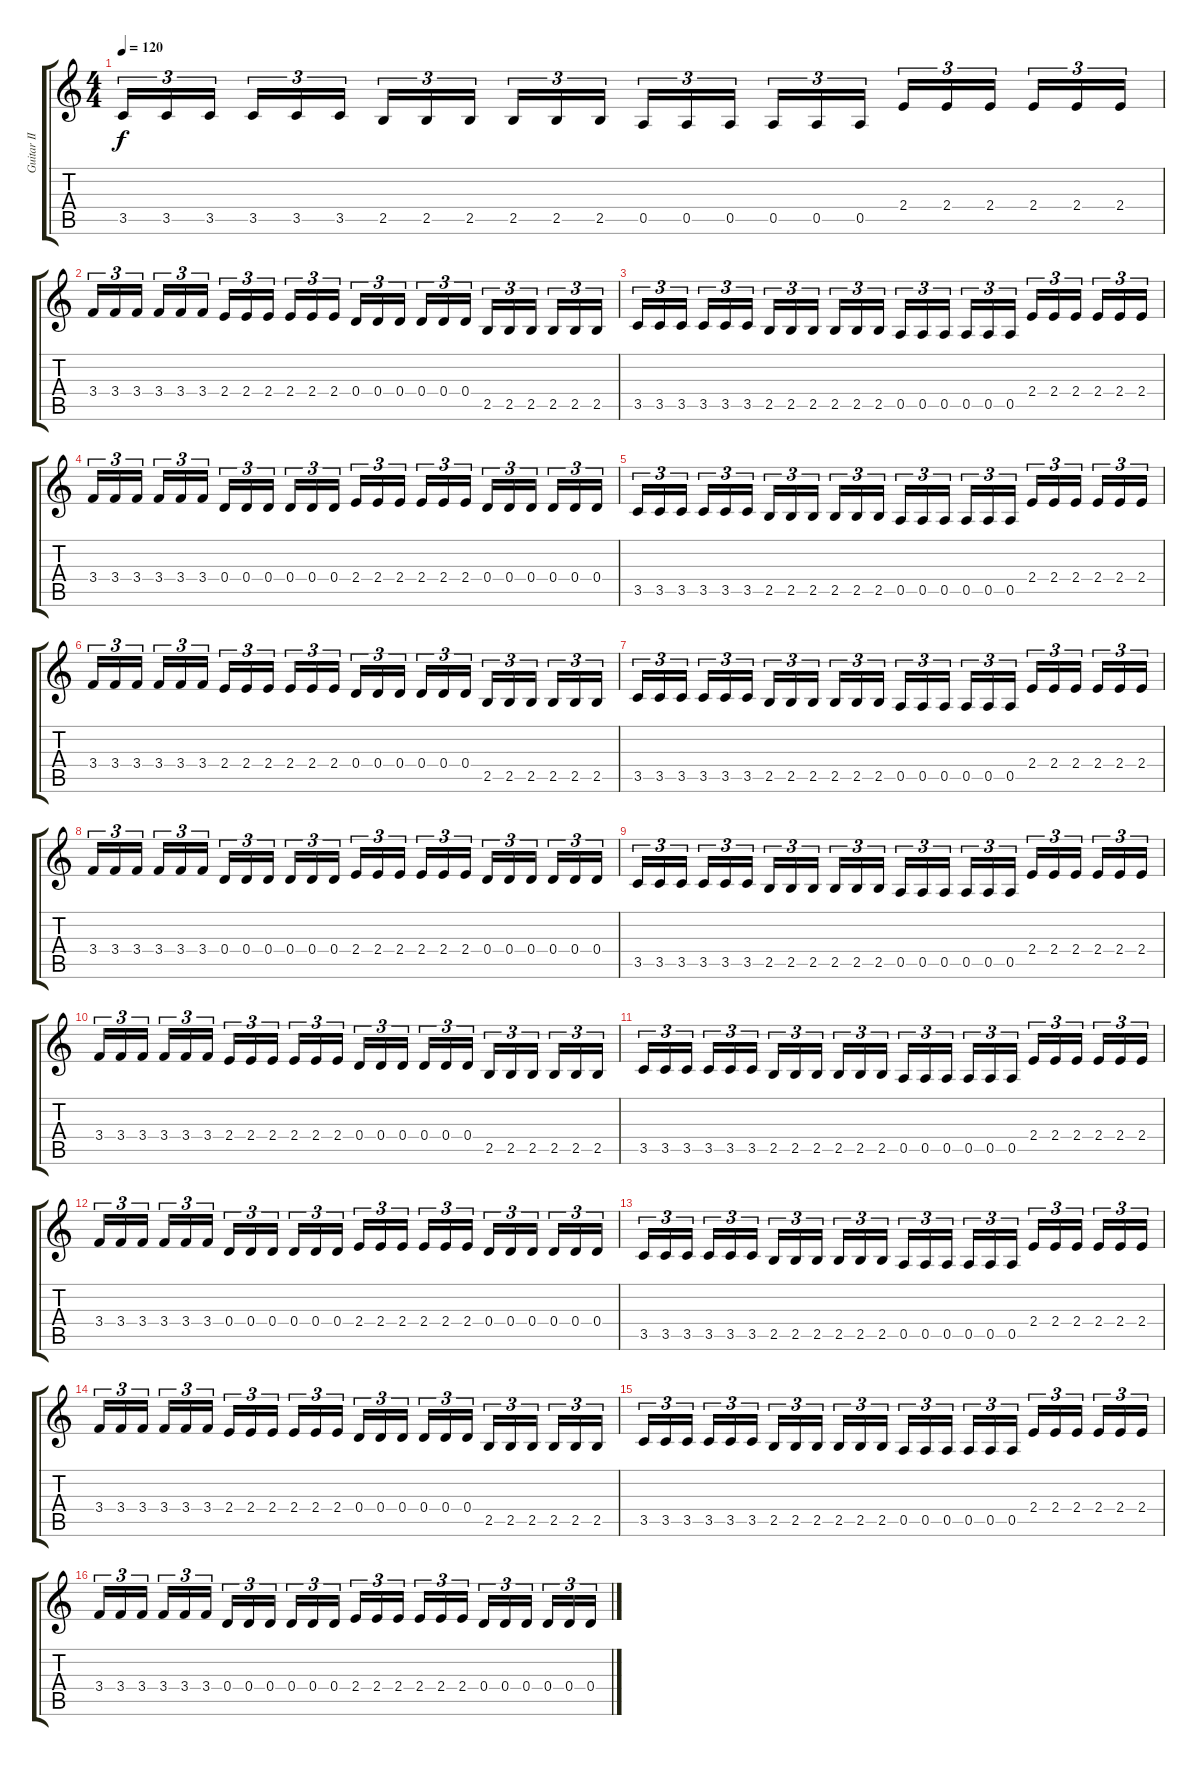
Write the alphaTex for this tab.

\track ("Guitar II" "Guitar II") {instrument distortionguitar}
\staff {score tabs}
\tuning (E4 B3 G3 D3 A2 E2) {hide}
\ts (4 4)
\tempo 120
\clef g2
\ks c
3.5.16{tu (3 2) dy f instrument distortionguitar} 3.5.16{tu (3 2)} 3.5.16{tu (3 2)} 3.5.16{tu (3 2)} 3.5.16{tu (3 2)} 3.5.16{tu (3 2)} 2.5.16{tu (3 2)} 2.5.16{tu (3 2)} 2.5.16{tu (3 2)} 2.5.16{tu (3 2)} 2.5.16{tu (3 2)} 2.5.16{tu (3 2)} 0.5.16{tu (3 2)} 0.5.16{tu (3 2)} 0.5.16{tu (3 2)} 0.5.16{tu (3 2)} 0.5.16{tu (3 2)} 0.5.16{tu (3 2)} 2.4.16{tu (3 2)} 2.4.16{tu (3 2)} 2.4.16{tu (3 2)} 2.4.16{tu (3 2)} 2.4.16{tu (3 2)} 2.4.16{tu (3 2)} |
3.4.16{tu (3 2)} 3.4.16{tu (3 2)} 3.4.16{tu (3 2)} 3.4.16{tu (3 2)} 3.4.16{tu (3 2)} 3.4.16{tu (3 2)} 2.4.16{tu (3 2)} 2.4.16{tu (3 2)} 2.4.16{tu (3 2)} 2.4.16{tu (3 2)} 2.4.16{tu (3 2)} 2.4.16{tu (3 2)} 0.4.16{tu (3 2)} 0.4.16{tu (3 2)} 0.4.16{tu (3 2)} 0.4.16{tu (3 2)} 0.4.16{tu (3 2)} 0.4.16{tu (3 2)} 2.5.16{tu (3 2)} 2.5.16{tu (3 2)} 2.5.16{tu (3 2)} 2.5.16{tu (3 2)} 2.5.16{tu (3 2)} 2.5.16{tu (3 2)} |
3.5.16{tu (3 2)} 3.5.16{tu (3 2)} 3.5.16{tu (3 2)} 3.5.16{tu (3 2)} 3.5.16{tu (3 2)} 3.5.16{tu (3 2)} 2.5.16{tu (3 2)} 2.5.16{tu (3 2)} 2.5.16{tu (3 2)} 2.5.16{tu (3 2)} 2.5.16{tu (3 2)} 2.5.16{tu (3 2)} 0.5.16{tu (3 2)} 0.5.16{tu (3 2)} 0.5.16{tu (3 2)} 0.5.16{tu (3 2)} 0.5.16{tu (3 2)} 0.5.16{tu (3 2)} 2.4.16{tu (3 2)} 2.4.16{tu (3 2)} 2.4.16{tu (3 2)} 2.4.16{tu (3 2)} 2.4.16{tu (3 2)} 2.4.16{tu (3 2)} |
3.4.16{tu (3 2)} 3.4.16{tu (3 2)} 3.4.16{tu (3 2)} 3.4.16{tu (3 2)} 3.4.16{tu (3 2)} 3.4.16{tu (3 2)} 0.4.16{tu (3 2)} 0.4.16{tu (3 2)} 0.4.16{tu (3 2)} 0.4.16{tu (3 2)} 0.4.16{tu (3 2)} 0.4.16{tu (3 2)} 2.4.16{tu (3 2)} 2.4.16{tu (3 2)} 2.4.16{tu (3 2)} 2.4.16{tu (3 2)} 2.4.16{tu (3 2)} 2.4.16{tu (3 2)} 0.4.16{tu (3 2)} 0.4.16{tu (3 2)} 0.4.16{tu (3 2)} 0.4.16{tu (3 2)} 0.4.16{tu (3 2)} 0.4.16{tu (3 2)} |
3.5.16{tu (3 2)} 3.5.16{tu (3 2)} 3.5.16{tu (3 2)} 3.5.16{tu (3 2)} 3.5.16{tu (3 2)} 3.5.16{tu (3 2)} 2.5.16{tu (3 2)} 2.5.16{tu (3 2)} 2.5.16{tu (3 2)} 2.5.16{tu (3 2)} 2.5.16{tu (3 2)} 2.5.16{tu (3 2)} 0.5.16{tu (3 2)} 0.5.16{tu (3 2)} 0.5.16{tu (3 2)} 0.5.16{tu (3 2)} 0.5.16{tu (3 2)} 0.5.16{tu (3 2)} 2.4.16{tu (3 2)} 2.4.16{tu (3 2)} 2.4.16{tu (3 2)} 2.4.16{tu (3 2)} 2.4.16{tu (3 2)} 2.4.16{tu (3 2)} |
3.4.16{tu (3 2)} 3.4.16{tu (3 2)} 3.4.16{tu (3 2)} 3.4.16{tu (3 2)} 3.4.16{tu (3 2)} 3.4.16{tu (3 2)} 2.4.16{tu (3 2)} 2.4.16{tu (3 2)} 2.4.16{tu (3 2)} 2.4.16{tu (3 2)} 2.4.16{tu (3 2)} 2.4.16{tu (3 2)} 0.4.16{tu (3 2)} 0.4.16{tu (3 2)} 0.4.16{tu (3 2)} 0.4.16{tu (3 2)} 0.4.16{tu (3 2)} 0.4.16{tu (3 2)} 2.5.16{tu (3 2)} 2.5.16{tu (3 2)} 2.5.16{tu (3 2)} 2.5.16{tu (3 2)} 2.5.16{tu (3 2)} 2.5.16{tu (3 2)} |
3.5.16{tu (3 2)} 3.5.16{tu (3 2)} 3.5.16{tu (3 2)} 3.5.16{tu (3 2)} 3.5.16{tu (3 2)} 3.5.16{tu (3 2)} 2.5.16{tu (3 2)} 2.5.16{tu (3 2)} 2.5.16{tu (3 2)} 2.5.16{tu (3 2)} 2.5.16{tu (3 2)} 2.5.16{tu (3 2)} 0.5.16{tu (3 2)} 0.5.16{tu (3 2)} 0.5.16{tu (3 2)} 0.5.16{tu (3 2)} 0.5.16{tu (3 2)} 0.5.16{tu (3 2)} 2.4.16{tu (3 2)} 2.4.16{tu (3 2)} 2.4.16{tu (3 2)} 2.4.16{tu (3 2)} 2.4.16{tu (3 2)} 2.4.16{tu (3 2)} |
3.4.16{tu (3 2)} 3.4.16{tu (3 2)} 3.4.16{tu (3 2)} 3.4.16{tu (3 2)} 3.4.16{tu (3 2)} 3.4.16{tu (3 2)} 0.4.16{tu (3 2)} 0.4.16{tu (3 2)} 0.4.16{tu (3 2)} 0.4.16{tu (3 2)} 0.4.16{tu (3 2)} 0.4.16{tu (3 2)} 2.4.16{tu (3 2)} 2.4.16{tu (3 2)} 2.4.16{tu (3 2)} 2.4.16{tu (3 2)} 2.4.16{tu (3 2)} 2.4.16{tu (3 2)} 0.4.16{tu (3 2)} 0.4.16{tu (3 2)} 0.4.16{tu (3 2)} 0.4.16{tu (3 2)} 0.4.16{tu (3 2)} 0.4.16{tu (3 2)} |
3.5.16{tu (3 2)} 3.5.16{tu (3 2)} 3.5.16{tu (3 2)} 3.5.16{tu (3 2)} 3.5.16{tu (3 2)} 3.5.16{tu (3 2)} 2.5.16{tu (3 2)} 2.5.16{tu (3 2)} 2.5.16{tu (3 2)} 2.5.16{tu (3 2)} 2.5.16{tu (3 2)} 2.5.16{tu (3 2)} 0.5.16{tu (3 2)} 0.5.16{tu (3 2)} 0.5.16{tu (3 2)} 0.5.16{tu (3 2)} 0.5.16{tu (3 2)} 0.5.16{tu (3 2)} 2.4.16{tu (3 2)} 2.4.16{tu (3 2)} 2.4.16{tu (3 2)} 2.4.16{tu (3 2)} 2.4.16{tu (3 2)} 2.4.16{tu (3 2)} |
3.4.16{tu (3 2)} 3.4.16{tu (3 2)} 3.4.16{tu (3 2)} 3.4.16{tu (3 2)} 3.4.16{tu (3 2)} 3.4.16{tu (3 2)} 2.4.16{tu (3 2)} 2.4.16{tu (3 2)} 2.4.16{tu (3 2)} 2.4.16{tu (3 2)} 2.4.16{tu (3 2)} 2.4.16{tu (3 2)} 0.4.16{tu (3 2)} 0.4.16{tu (3 2)} 0.4.16{tu (3 2)} 0.4.16{tu (3 2)} 0.4.16{tu (3 2)} 0.4.16{tu (3 2)} 2.5.16{tu (3 2)} 2.5.16{tu (3 2)} 2.5.16{tu (3 2)} 2.5.16{tu (3 2)} 2.5.16{tu (3 2)} 2.5.16{tu (3 2)} |
3.5.16{tu (3 2)} 3.5.16{tu (3 2)} 3.5.16{tu (3 2)} 3.5.16{tu (3 2)} 3.5.16{tu (3 2)} 3.5.16{tu (3 2)} 2.5.16{tu (3 2)} 2.5.16{tu (3 2)} 2.5.16{tu (3 2)} 2.5.16{tu (3 2)} 2.5.16{tu (3 2)} 2.5.16{tu (3 2)} 0.5.16{tu (3 2)} 0.5.16{tu (3 2)} 0.5.16{tu (3 2)} 0.5.16{tu (3 2)} 0.5.16{tu (3 2)} 0.5.16{tu (3 2)} 2.4.16{tu (3 2)} 2.4.16{tu (3 2)} 2.4.16{tu (3 2)} 2.4.16{tu (3 2)} 2.4.16{tu (3 2)} 2.4.16{tu (3 2)} |
3.4.16{tu (3 2)} 3.4.16{tu (3 2)} 3.4.16{tu (3 2)} 3.4.16{tu (3 2)} 3.4.16{tu (3 2)} 3.4.16{tu (3 2)} 0.4.16{tu (3 2)} 0.4.16{tu (3 2)} 0.4.16{tu (3 2)} 0.4.16{tu (3 2)} 0.4.16{tu (3 2)} 0.4.16{tu (3 2)} 2.4.16{tu (3 2)} 2.4.16{tu (3 2)} 2.4.16{tu (3 2)} 2.4.16{tu (3 2)} 2.4.16{tu (3 2)} 2.4.16{tu (3 2)} 0.4.16{tu (3 2)} 0.4.16{tu (3 2)} 0.4.16{tu (3 2)} 0.4.16{tu (3 2)} 0.4.16{tu (3 2)} 0.4.16{tu (3 2)} |
3.5.16{tu (3 2)} 3.5.16{tu (3 2)} 3.5.16{tu (3 2)} 3.5.16{tu (3 2)} 3.5.16{tu (3 2)} 3.5.16{tu (3 2)} 2.5.16{tu (3 2)} 2.5.16{tu (3 2)} 2.5.16{tu (3 2)} 2.5.16{tu (3 2)} 2.5.16{tu (3 2)} 2.5.16{tu (3 2)} 0.5.16{tu (3 2)} 0.5.16{tu (3 2)} 0.5.16{tu (3 2)} 0.5.16{tu (3 2)} 0.5.16{tu (3 2)} 0.5.16{tu (3 2)} 2.4.16{tu (3 2)} 2.4.16{tu (3 2)} 2.4.16{tu (3 2)} 2.4.16{tu (3 2)} 2.4.16{tu (3 2)} 2.4.16{tu (3 2)} |
3.4.16{tu (3 2)} 3.4.16{tu (3 2)} 3.4.16{tu (3 2)} 3.4.16{tu (3 2)} 3.4.16{tu (3 2)} 3.4.16{tu (3 2)} 2.4.16{tu (3 2)} 2.4.16{tu (3 2)} 2.4.16{tu (3 2)} 2.4.16{tu (3 2)} 2.4.16{tu (3 2)} 2.4.16{tu (3 2)} 0.4.16{tu (3 2)} 0.4.16{tu (3 2)} 0.4.16{tu (3 2)} 0.4.16{tu (3 2)} 0.4.16{tu (3 2)} 0.4.16{tu (3 2)} 2.5.16{tu (3 2)} 2.5.16{tu (3 2)} 2.5.16{tu (3 2)} 2.5.16{tu (3 2)} 2.5.16{tu (3 2)} 2.5.16{tu (3 2)} |
3.5.16{tu (3 2)} 3.5.16{tu (3 2)} 3.5.16{tu (3 2)} 3.5.16{tu (3 2)} 3.5.16{tu (3 2)} 3.5.16{tu (3 2)} 2.5.16{tu (3 2)} 2.5.16{tu (3 2)} 2.5.16{tu (3 2)} 2.5.16{tu (3 2)} 2.5.16{tu (3 2)} 2.5.16{tu (3 2)} 0.5.16{tu (3 2)} 0.5.16{tu (3 2)} 0.5.16{tu (3 2)} 0.5.16{tu (3 2)} 0.5.16{tu (3 2)} 0.5.16{tu (3 2)} 2.4.16{tu (3 2)} 2.4.16{tu (3 2)} 2.4.16{tu (3 2)} 2.4.16{tu (3 2)} 2.4.16{tu (3 2)} 2.4.16{tu (3 2)} |
3.4.16{tu (3 2)} 3.4.16{tu (3 2)} 3.4.16{tu (3 2)} 3.4.16{tu (3 2)} 3.4.16{tu (3 2)} 3.4.16{tu (3 2)} 0.4.16{tu (3 2)} 0.4.16{tu (3 2)} 0.4.16{tu (3 2)} 0.4.16{tu (3 2)} 0.4.16{tu (3 2)} 0.4.16{tu (3 2)} 2.4.16{tu (3 2)} 2.4.16{tu (3 2)} 2.4.16{tu (3 2)} 2.4.16{tu (3 2)} 2.4.16{tu (3 2)} 2.4.16{tu (3 2)} 0.4.16{tu (3 2)} 0.4.16{tu (3 2)} 0.4.16{tu (3 2)} 0.4.16{tu (3 2)} 0.4.16{tu (3 2)} 0.4.16{tu (3 2)}
